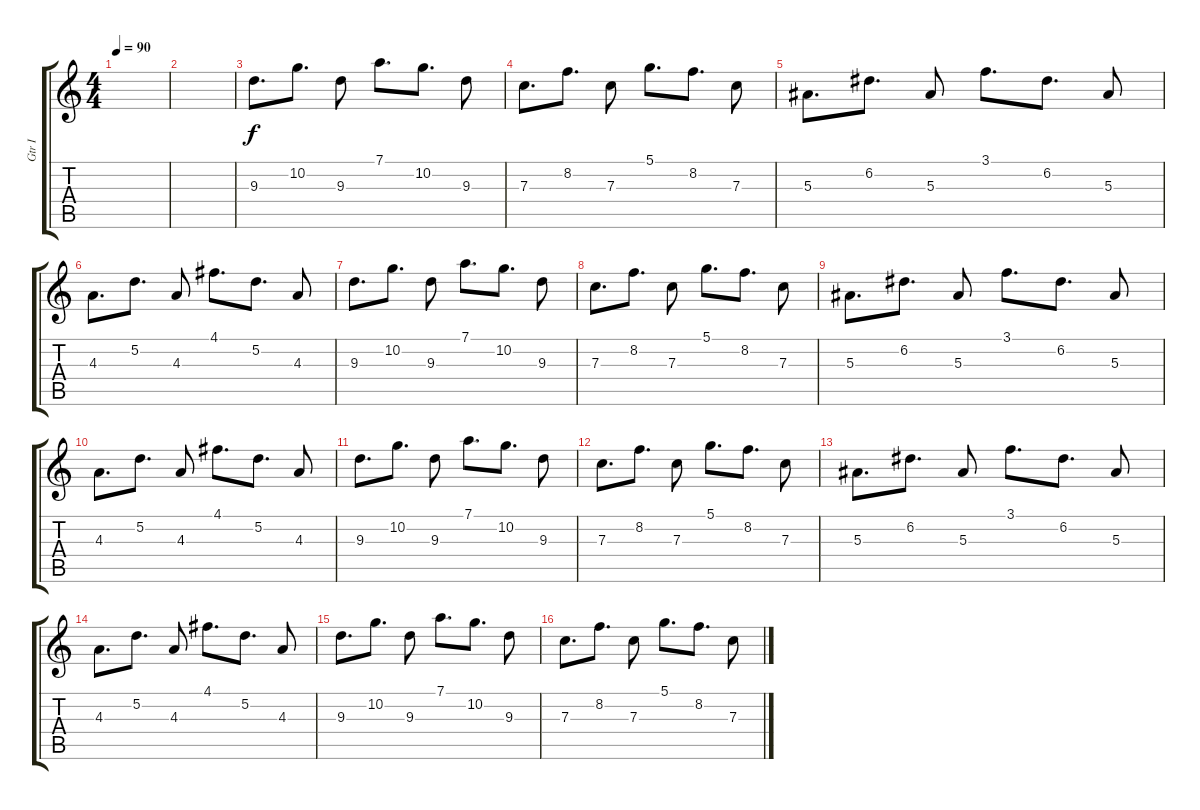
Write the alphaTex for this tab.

\track ("Gtr I" "Gtr I") {instrument electricguitarclean}
\staff {score tabs}
\tuning (D4 A3 F3 C3 G2 C2) {hide}
\ts (4 4)
\tempo 90
\clef g2
\ks c
|
|
9.3.8{d} 10.2.8{d} 9.3.8 7.1.8{d} 10.2.8{d} 9.3.8 |
7.3.8{d} 8.2.8{d} 7.3.8 5.1.8{d} 8.2.8{d} 7.3.8 |
5.3.8{d} 6.2.8{d} 5.3.8 3.1.8{d} 6.2.8{d} 5.3.8 |
4.3.8{d} 5.2.8{d} 4.3.8 4.1.8{d} 5.2.8{d} 4.3.8 |
9.3.8{d} 10.2.8{d} 9.3.8 7.1.8{d} 10.2.8{d} 9.3.8 |
7.3.8{d} 8.2.8{d} 7.3.8 5.1.8{d} 8.2.8{d} 7.3.8 |
5.3.8{d} 6.2.8{d} 5.3.8 3.1.8{d} 6.2.8{d} 5.3.8 |
4.3.8{d} 5.2.8{d} 4.3.8 4.1.8{d} 5.2.8{d} 4.3.8 |
9.3.8{d} 10.2.8{d} 9.3.8 7.1.8{d} 10.2.8{d} 9.3.8 |
7.3.8{d} 8.2.8{d} 7.3.8 5.1.8{d} 8.2.8{d} 7.3.8 |
5.3.8{d} 6.2.8{d} 5.3.8 3.1.8{d} 6.2.8{d} 5.3.8 |
4.3.8{d} 5.2.8{d} 4.3.8 4.1.8{d} 5.2.8{d} 4.3.8 |
9.3.8{d} 10.2.8{d} 9.3.8 7.1.8{d} 10.2.8{d} 9.3.8 |
7.3.8{d} 8.2.8{d} 7.3.8 5.1.8{d} 8.2.8{d} 7.3.8
